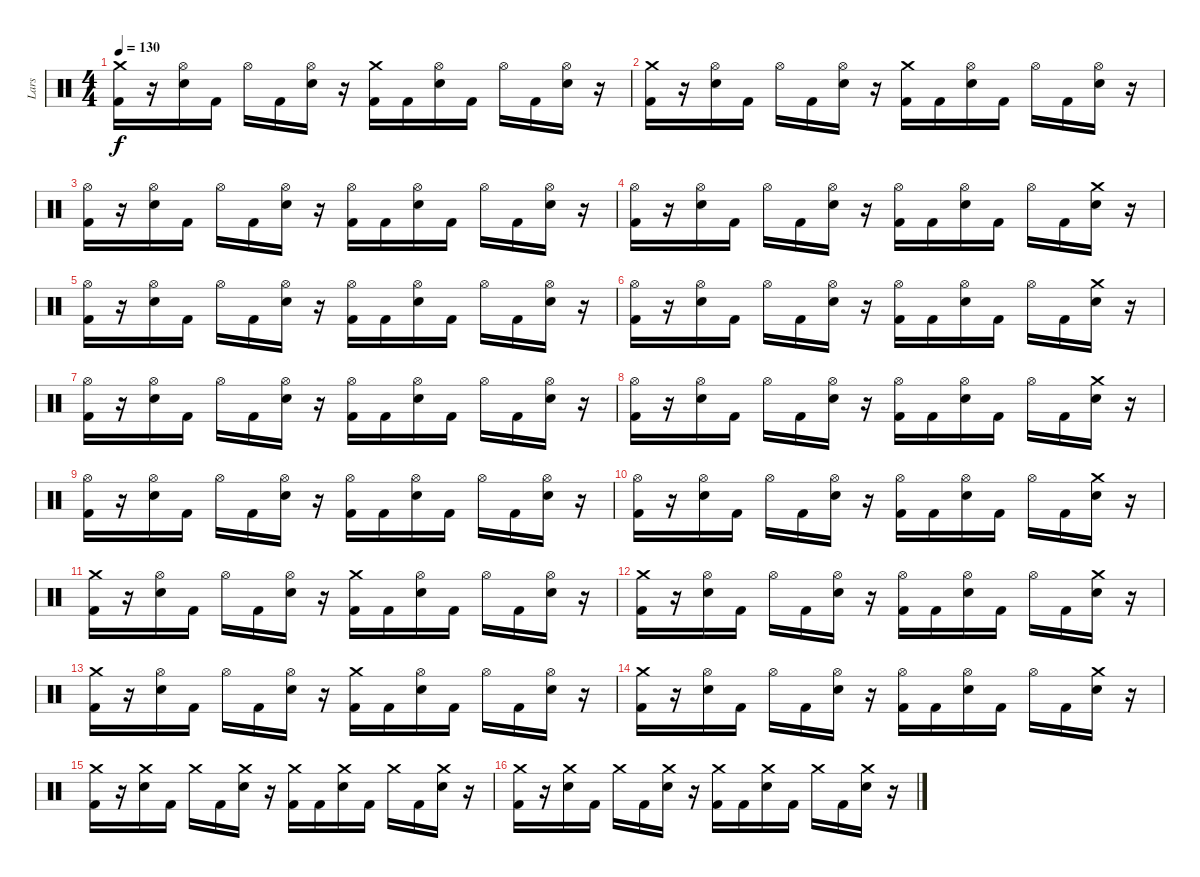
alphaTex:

\track ("Lars" "Lars") {instrument percussion}
\staff {score}
\articulation defaults
\ts (4 4)
\tempo 130
\clef neutral
\ks c
("Crash medium (hit)" "Kick (hit) 2").16{dy f} r.16 ("Hi-Hat (open)" "Electric Snare (hit)").16 "Kick (hit) 2".16 "Hi-Hat (open)".16 "Kick (hit) 2".16 ("Hi-Hat (open)" "Electric Snare (hit)").16 r.16 ("Crash medium (hit)" "Kick (hit) 2").16 "Kick (hit) 2".16 ("Hi-Hat (open)" "Electric Snare (hit)").16 "Kick (hit) 2".16 "Hi-Hat (open)".16 "Kick (hit) 2".16 ("Hi-Hat (open)" "Electric Snare (hit)").16 r.16 |
("Crash medium (hit)" "Kick (hit) 2").16 r.16 ("Hi-Hat (open)" "Electric Snare (hit)").16 "Kick (hit) 2".16 "Hi-Hat (open)".16 "Kick (hit) 2".16 ("Hi-Hat (open)" "Electric Snare (hit)").16 r.16 ("Crash medium (hit)" "Kick (hit) 2").16 "Kick (hit) 2".16 ("Hi-Hat (open)" "Electric Snare (hit)").16 "Kick (hit) 2".16 "Hi-Hat (open)".16 "Kick (hit) 2".16 ("Hi-Hat (open)" "Electric Snare (hit)").16 r.16 |
("Hi-Hat (open)" "Kick (hit) 2").16 r.16 ("Hi-Hat (open)" "Electric Snare (hit)").16 "Kick (hit) 2".16 "Hi-Hat (open)".16 "Kick (hit) 2".16 ("Hi-Hat (open)" "Electric Snare (hit)").16 r.16 ("Hi-Hat (open)" "Kick (hit) 2").16 "Kick (hit) 2".16 ("Hi-Hat (open)" "Electric Snare (hit)").16 "Kick (hit) 2".16 "Hi-Hat (open)".16 "Kick (hit) 2".16 ("Hi-Hat (open)" "Electric Snare (hit)").16 r.16 |
("Hi-Hat (open)" "Kick (hit) 2").16 r.16 ("Hi-Hat (open)" "Electric Snare (hit)").16 "Kick (hit) 2".16 "Hi-Hat (open)".16 "Kick (hit) 2".16 ("Hi-Hat (open)" "Electric Snare (hit)").16 r.16 ("Hi-Hat (open)" "Kick (hit) 2").16 "Kick (hit) 2".16 ("Hi-Hat (open)" "Electric Snare (hit)").16 "Kick (hit) 2".16 "Hi-Hat (open)".16 "Kick (hit) 2".16 ("Crash medium (hit)" "Electric Snare (hit)").16 r.16 |
("Hi-Hat (open)" "Kick (hit) 2").16 r.16 ("Hi-Hat (open)" "Electric Snare (hit)").16 "Kick (hit) 2".16 "Hi-Hat (open)".16 "Kick (hit) 2".16 ("Hi-Hat (open)" "Electric Snare (hit)").16 r.16 ("Hi-Hat (open)" "Kick (hit) 2").16 "Kick (hit) 2".16 ("Hi-Hat (open)" "Electric Snare (hit)").16 "Kick (hit) 2".16 "Hi-Hat (open)".16 "Kick (hit) 2".16 ("Hi-Hat (open)" "Electric Snare (hit)").16 r.16 |
("Hi-Hat (open)" "Kick (hit) 2").16 r.16 ("Hi-Hat (open)" "Electric Snare (hit)").16 "Kick (hit) 2".16 "Hi-Hat (open)".16 "Kick (hit) 2".16 ("Hi-Hat (open)" "Electric Snare (hit)").16 r.16 ("Hi-Hat (open)" "Kick (hit) 2").16 "Kick (hit) 2".16 ("Hi-Hat (open)" "Electric Snare (hit)").16 "Kick (hit) 2".16 "Hi-Hat (open)".16 "Kick (hit) 2".16 ("Crash medium (hit)" "Electric Snare (hit)").16 r.16 |
("Hi-Hat (open)" "Kick (hit) 2").16 r.16 ("Hi-Hat (open)" "Electric Snare (hit)").16 "Kick (hit) 2".16 "Hi-Hat (open)".16 "Kick (hit) 2".16 ("Hi-Hat (open)" "Electric Snare (hit)").16 r.16 ("Hi-Hat (open)" "Kick (hit) 2").16 "Kick (hit) 2".16 ("Hi-Hat (open)" "Electric Snare (hit)").16 "Kick (hit) 2".16 "Hi-Hat (open)".16 "Kick (hit) 2".16 ("Hi-Hat (open)" "Electric Snare (hit)").16 r.16 |
("Hi-Hat (open)" "Kick (hit) 2").16 r.16 ("Hi-Hat (open)" "Electric Snare (hit)").16 "Kick (hit) 2".16 "Hi-Hat (open)".16 "Kick (hit) 2".16 ("Hi-Hat (open)" "Electric Snare (hit)").16 r.16 ("Hi-Hat (open)" "Kick (hit) 2").16 "Kick (hit) 2".16 ("Hi-Hat (open)" "Electric Snare (hit)").16 "Kick (hit) 2".16 "Hi-Hat (open)".16 "Kick (hit) 2".16 ("Crash medium (hit)" "Electric Snare (hit)").16 r.16 |
("Hi-Hat (open)" "Kick (hit) 2").16 r.16 ("Hi-Hat (open)" "Electric Snare (hit)").16 "Kick (hit) 2".16 "Hi-Hat (open)".16 "Kick (hit) 2".16 ("Hi-Hat (open)" "Electric Snare (hit)").16 r.16 ("Hi-Hat (open)" "Kick (hit) 2").16 "Kick (hit) 2".16 ("Hi-Hat (open)" "Electric Snare (hit)").16 "Kick (hit) 2".16 "Hi-Hat (open)".16 "Kick (hit) 2".16 ("Hi-Hat (open)" "Electric Snare (hit)").16 r.16 |
("Hi-Hat (open)" "Kick (hit) 2").16 r.16 ("Hi-Hat (open)" "Electric Snare (hit)").16 "Kick (hit) 2".16 "Hi-Hat (open)".16 "Kick (hit) 2".16 ("Hi-Hat (open)" "Electric Snare (hit)").16 r.16 ("Hi-Hat (open)" "Kick (hit) 2").16 "Kick (hit) 2".16 ("Hi-Hat (open)" "Electric Snare (hit)").16 "Kick (hit) 2".16 "Hi-Hat (open)".16 "Kick (hit) 2".16 ("Crash medium (hit)" "Electric Snare (hit)").16 r.16 |
("Crash medium (hit)" "Kick (hit) 2").16 r.16 ("Hi-Hat (open)" "Electric Snare (hit)").16 "Kick (hit) 2".16 "Hi-Hat (open)".16 "Kick (hit) 2".16 ("Hi-Hat (open)" "Electric Snare (hit)").16 r.16 ("Crash medium (hit)" "Kick (hit) 2").16 "Kick (hit) 2".16 ("Hi-Hat (open)" "Electric Snare (hit)").16 "Kick (hit) 2".16 "Hi-Hat (open)".16 "Kick (hit) 2".16 ("Hi-Hat (open)" "Electric Snare (hit)").16 r.16 |
("Crash medium (hit)" "Kick (hit) 2").16 r.16 ("Hi-Hat (open)" "Electric Snare (hit)").16 "Kick (hit) 2".16 "Hi-Hat (open)".16 "Kick (hit) 2".16 ("Hi-Hat (open)" "Electric Snare (hit)").16 r.16 ("Hi-Hat (open)" "Kick (hit) 2").16 "Kick (hit) 2".16 ("Hi-Hat (open)" "Electric Snare (hit)").16 "Kick (hit) 2".16 "Hi-Hat (open)".16 "Kick (hit) 2".16 ("Crash medium (hit)" "Electric Snare (hit)").16 r.16 |
("Crash medium (hit)" "Kick (hit) 2").16 r.16 ("Hi-Hat (open)" "Electric Snare (hit)").16 "Kick (hit) 2".16 "Hi-Hat (open)".16 "Kick (hit) 2".16 ("Hi-Hat (open)" "Electric Snare (hit)").16 r.16 ("Crash medium (hit)" "Kick (hit) 2").16 "Kick (hit) 2".16 ("Hi-Hat (open)" "Electric Snare (hit)").16 "Kick (hit) 2".16 "Hi-Hat (open)".16 "Kick (hit) 2".16 ("Hi-Hat (open)" "Electric Snare (hit)").16 r.16 |
("Crash medium (hit)" "Kick (hit) 2").16 r.16 ("Hi-Hat (open)" "Electric Snare (hit)").16 "Kick (hit) 2".16 "Hi-Hat (open)".16 "Kick (hit) 2".16 ("Hi-Hat (open)" "Electric Snare (hit)").16 r.16 ("Hi-Hat (open)" "Kick (hit) 2").16 "Kick (hit) 2".16 ("Hi-Hat (open)" "Electric Snare (hit)").16 "Kick (hit) 2".16 "Hi-Hat (open)".16 "Kick (hit) 2".16 ("Crash medium (hit)" "Electric Snare (hit)").16 r.16 |
("Crash medium (hit)" "Kick (hit) 2").16 r.16 ("Crash medium (hit)" "Electric Snare (hit)").16 "Kick (hit) 2".16 "Crash medium (hit)".16 "Kick (hit) 2".16 ("Crash medium (hit)" "Electric Snare (hit)").16 r.16 ("Crash medium (hit)" "Kick (hit) 2").16 "Kick (hit) 2".16 ("Crash medium (hit)" "Electric Snare (hit)").16 "Kick (hit) 2".16 "Crash medium (hit)".16 "Kick (hit) 2".16 ("Crash medium (hit)" "Electric Snare (hit)").16 r.16 |
("Crash medium (hit)" "Kick (hit) 2").16 r.16 ("Crash medium (hit)" "Electric Snare (hit)").16 "Kick (hit) 2".16 "Crash medium (hit)".16 "Kick (hit) 2".16 ("Crash medium (hit)" "Electric Snare (hit)").16 r.16 ("Crash medium (hit)" "Kick (hit) 2").16 "Kick (hit) 2".16 ("Crash medium (hit)" "Electric Snare (hit)").16 "Kick (hit) 2".16 "Crash medium (hit)".16 "Kick (hit) 2".16 ("Crash medium (hit)" "Electric Snare (hit)").16 r.16
